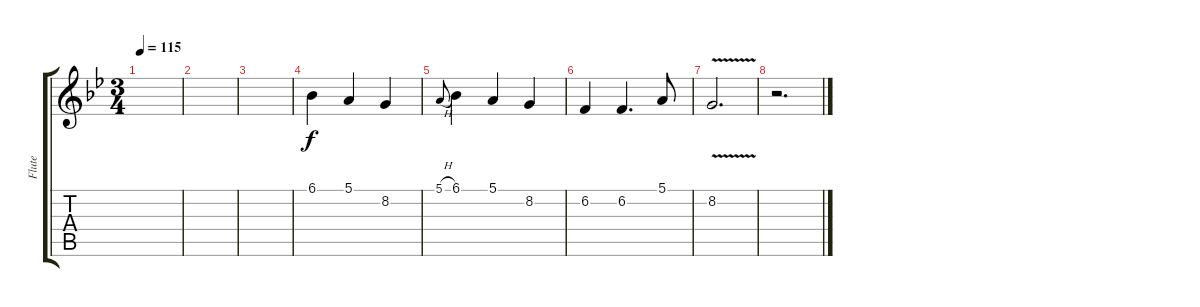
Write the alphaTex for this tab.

\track ("Flute" "Flute") {instrument piccolo}
\staff {score tabs}
\tuning (E4 B3 G3 D3 A2 E2) {hide}
\ts (3 4)
\tempo 115
\clef g2
\ks gminor
|
|
|
6.1.4{volume 0} 5.1.4 8.2.4 |
5.1{h}.8{gr onbeat} 6.1.4 5.1.4 8.2.4 |
6.2.4 6.2.4{d} 5.1.8 |
8.2{v}.2{d} |
r.2{d}
